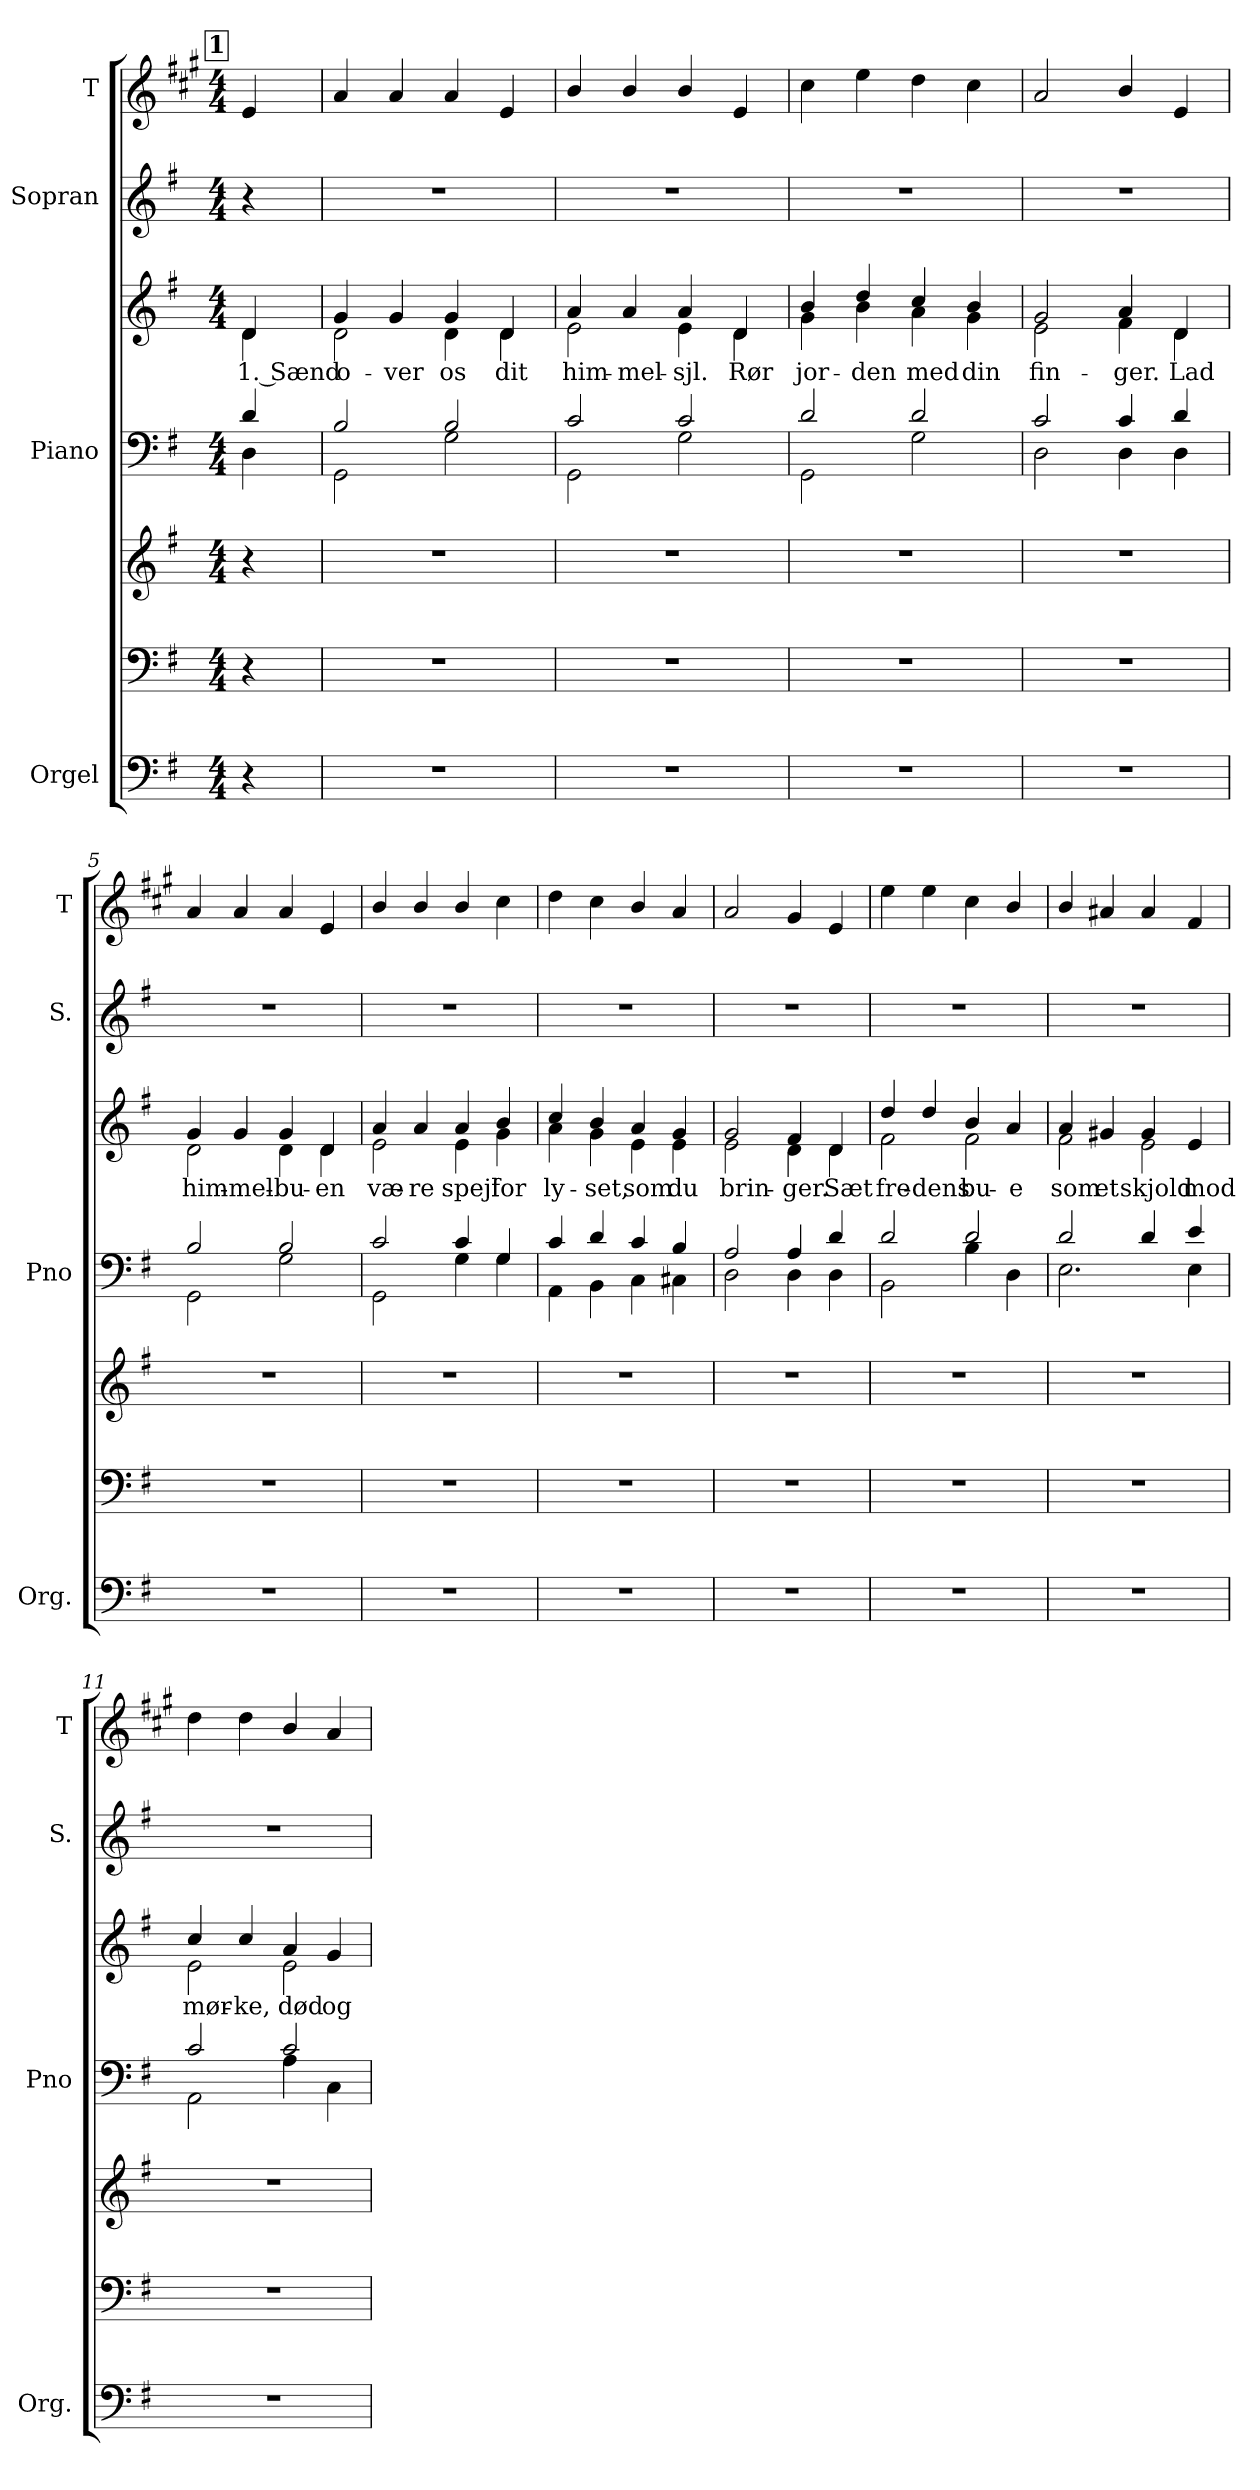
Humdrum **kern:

**kern	**kern	**kern	**kern	**kern	**text	**kern	**kern
*part4	*part4	*part4	*part3	*part3	*part3	*part2	*part1
*staff7	*staff6	*staff5	*staff4	*staff3	*staff3	*staff2	*staff1
*I"Orgel	*	*	*I"Piano	*	*	*I"Sopran	*I"T
*I'Org.	*	*	*I'Pno	*	*	*I'S.	*I'T
*clefF4	*clefF4	*clefG2	*clefF4	*clefG2	*	*clefG2	*clefG2
*	*	*	*	*	*	*	*ITrd1c2
*k[f#]	*k[f#]	*k[f#]	*k[f#]	*k[f#]	*	*k[f#]	*k[f#]
*M4/4	*M4/4	*M4/4	*M4/4	*M4/4	*	*M4/4	*M4/4
!!LO:REH:place=s1:a:B:fs=14:t=1
=	=	=	=	=	=	=	=
*	*	*	*^	*	*	*	*
!	!	!	!	!	!	!LO:LY:b	!	!
*	*	*	*	*	*^	*	*	*
4r	4r	4r	4d/	4D\	4d/	4d\	1. Sænd	4r	4d/
=1	=1	=1	=1	=1	=1	=1	=1	=1	=1
!	!	!	!	!	!	!	!LO:LY:b	!	!
1r	1r	1r	2B/	2GG\	4g/	2d\	o-	1r	4g/
!	!	!	!	!	!	!	!LO:LY:b	!	!
.	.	.	.	.	4g/	.	-ver	.	4g/
!	!	!	!	!	!	!	!LO:LY:b	!	!
.	.	.	2B/	2G\	4g/	4d\	os	.	4g/
!	!	!	!	!	!	!	!LO:LY:b	!	!
.	.	.	.	.	4d/	4d\	dit	.	4d/
=2	=2	=2	=2	=2	=2	=2	=2	=2	=2
!	!	!	!	!	!	!	!LO:LY:b	!	!
1r	1r	1r	2c/	2GG\	4a/	2e\	him-	1r	4a/
!	!	!	!	!	!	!	!LO:LY:b	!	!
.	.	.	.	.	4a/	.	-mel-	.	4a/
!	!	!	!	!	!	!	!LO:LY:b	!	!
.	.	.	2c/	2G\	4a/	4e\	-sjl.	.	4a/
!	!	!	!	!	!	!	!LO:LY:b	!	!
.	.	.	.	.	4d/	4d\	Rør	.	4d/
=3	=3	=3	=3	=3	=3	=3	=3	=3	=3
!	!	!	!	!	!	!	!LO:LY:b	!	!
1r	1r	1r	2d/	2GG\	4b/	4g\	jor-	1r	4b\
!	!	!	!	!	!	!	!LO:LY:b	!	!
.	.	.	.	.	4dd/	4b\	-den	.	4dd\
!	!	!	!	!	!	!	!LO:LY:b	!	!
.	.	.	2d/	2G\	4cc/	4a\	med	.	4cc\
!	!	!	!	!	!	!	!LO:LY:b	!	!
.	.	.	.	.	4b/	4g\	din	.	4b\
=4	=4	=4	=4	=4	=4	=4	=4	=4	=4
!	!	!	!	!	!	!	!LO:LY:b	!	!
1r	1r	1r	2c/	2D\	2g/	2e\	fin-	1r	2g/
!	!	!	!	!	!	!	!LO:LY:b	!	!
.	.	.	4c/	4D\	4a/	4f#\	-ger.	.	4a/
!	!	!	!	!	!	!	!LO:LY:b	!	!
.	.	.	4d/	4D\	4d/	4d\	Lad	.	4d/
!!LO:LB:g=z
=5	=5	=5	=5	=5	=5	=5	=5	=5	=5
!	!	!	!	!	!	!	!LO:LY:b	!	!
1r	1r	1r	2B/	2GG\	4g/	2d\	him-	1r	4g/
!	!	!	!	!	!	!	!LO:LY:b	!	!
.	.	.	.	.	4g/	.	-mel-	.	4g/
!	!	!	!	!	!	!	!LO:LY:b	!	!
.	.	.	2B/	2G\	4g/	4d\	-bu-	.	4g/
!	!	!	!	!	!	!	!LO:LY:b	!	!
.	.	.	.	.	4d/	4d\	-en	.	4d/
=6	=6	=6	=6	=6	=6	=6	=6	=6	=6
!	!	!	!	!	!	!	!LO:LY:b	!	!
1r	1r	1r	2c/	2GG\	4a/	2e\	væ-	1r	4a/
!	!	!	!	!	!	!	!LO:LY:b	!	!
.	.	.	.	.	4a/	.	-re	.	4a/
!	!	!	!	!	!	!	!LO:LY:b	!	!
.	.	.	4c/	4G\	4a/	4e\	spejl	.	4a/
!	!	!	!	!	!	!	!LO:LY:b	!	!
.	.	.	4G/	4G\	4b/	4g\	for	.	4b\
=7	=7	=7	=7	=7	=7	=7	=7	=7	=7
!	!	!	!	!	!	!	!LO:LY:b	!	!
1r	1r	1r	4c/	4AA\	4cc/	4a\	ly-	1r	4cc\
!	!	!	!	!	!	!	!LO:LY:b	!	!
.	.	.	4d/	4BB\	4b/	4g\	-set,	.	4b\
!	!	!	!	!	!	!	!LO:LY:b	!	!
.	.	.	4c/	4C\	4a/	4e\	som	.	4a/
!	!	!	!	!	!	!	!LO:LY:b	!	!
.	.	.	4B/	4C#X\	4g/	4e\	du	.	4g/
=8	=8	=8	=8	=8	=8	=8	=8	=8	=8
!	!	!	!	!	!	!	!LO:LY:b	!	!
1r	1r	1r	2A/	2D\	2g/	2e\	brin-	1r	2g/
!	!	!	!	!	!	!	!LO:LY:b	!	!
.	.	.	4A/	4D\	4f#/	4d\	-ger.	.	4f#/
!	!	!	!	!	!	!	!LO:LY:b	!	!
.	.	.	4d/	4D\	4d/	4d\	Sæt	.	4d/
=9	=9	=9	=9	=9	=9	=9	=9	=9	=9
!	!	!	!	!	!	!	!LO:LY:b	!	!
1r	1r	1r	2d/	2BB\	4dd/	2f#\	fre-	1r	4dd\
!	!	!	!	!	!	!	!LO:LY:b	!	!
.	.	.	.	.	4dd/	.	-dens	.	4dd\
!	!	!	!	!	!	!	!LO:LY:b	!	!
.	.	.	2d/	4B\	4b/	2f#\	bu-	.	4b\
!	!	!	!	!	!	!	!LO:LY:b	!	!
.	.	.	.	4D\	4a/	.	-e	.	4a/
!!LO:LB:g=z
=10	=10	=10	=10	=10	=10	=10	=10	=10	=10
!	!	!	!	!	!	!	!LO:LY:b	!	!
1r	1r	1r	2d/	2.E\	4a/	2f#\	som	1r	4a/
!	!	!	!	!	!	!	!LO:LY:b	!	!
.	.	.	.	.	4g#X/	.	et	.	4g#X/
!	!	!	!	!	!	!	!LO:LY:b	!	!
.	.	.	4d/	.	4g#/	2e\	skjold	.	4g#/
!	!	!	!	!	!	!	!LO:LY:b	!	!
.	.	.	4e/	4E\	4e/	.	mod	.	4e/
=11	=11	=11	=11	=11	=11	=11	=11	=11	=11
!	!	!	!	!	!	!	!LO:LY:b	!	!
1r	1r	1r	2c/	2AA\	4cc/	2e\	mør-	1r	4cc\
!	!	!	!	!	!	!	!LO:LY:b	!	!
.	.	.	.	.	4cc/	.	-ke,	.	4cc\
!	!	!	!	!	!	!	!LO:LY:b	!	!
.	.	.	2c/	4A\	4a/	2e\	død	.	4a/
!	!	!	!	!	!	!	!LO:LY:b	!	!
.	.	.	.	4C\	4g/	.	og	.	4g/
*	*	*	*v	*v	*	*	*	*	*
*	*	*	*	*v	*v	*	*	*
=	=	=	=	=	=	=	=
*-	*-	*-	*-	*-	*-	*-	*-
